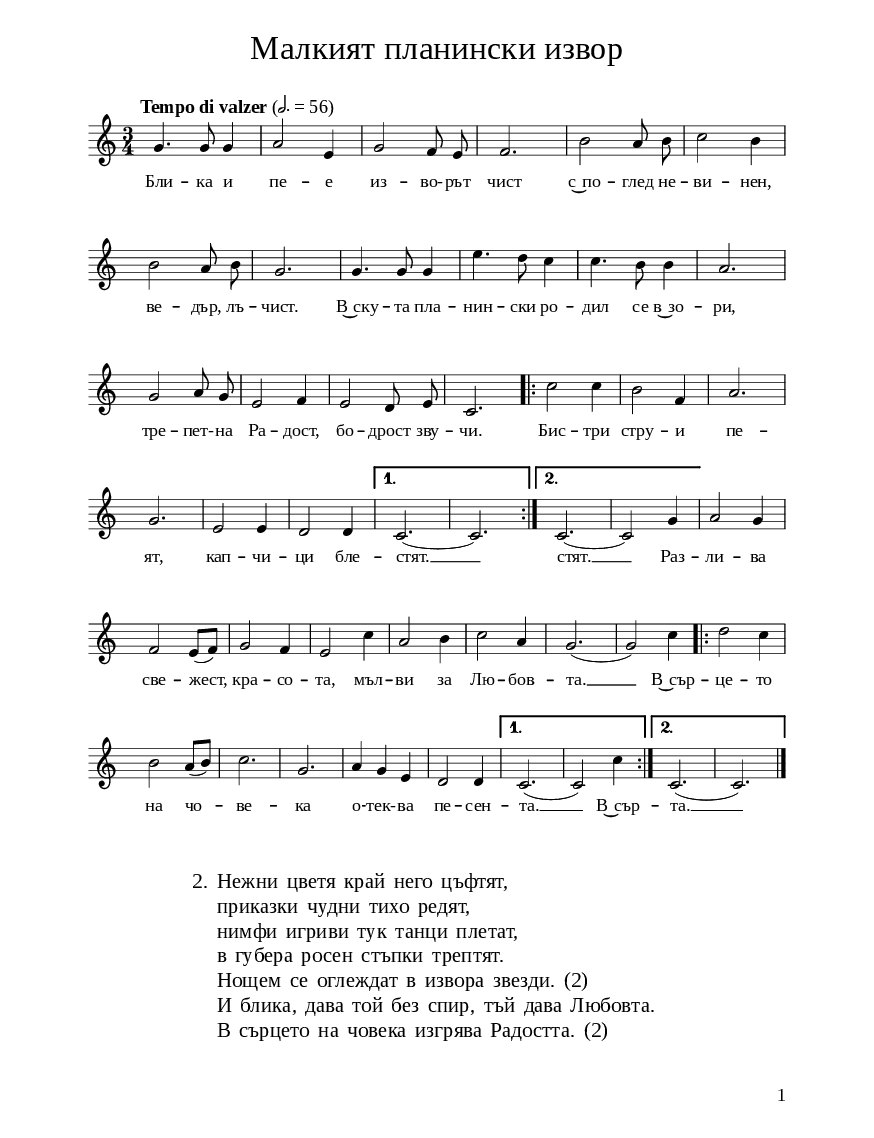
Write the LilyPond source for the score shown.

\version "2.24.2"

% include paper part and global functions
\include "include/globals.ily"

\bookpart {
  \label #'ref165
  \tocItem \markup "Малкият планински извор"
  \include "include/bookpart-paper.ily"
  \score {
    \include "include/score-layout.ily"

    \new Voice \relative  c'{
      \clef treble
      \key c \major
      \time 3/4
      \tempoFunc "Tempo di valzer" 2. "56"
      \autoBeamOff
      g'4. g8 g4 | % 2
      a2 e4 | % 3
      g2 f8 e8 | % 4
      f2. | % 5
      b2 a8  b8 | % 6
      c2  b4 \break | % 7
      b2 a8  b8 | % 8
      g2. | % 9
      g4. g8 g4 |
      e'4.  d8  c4 | % 11
      c4.  b8  b4 | % 12
      a2. \break | % 13
      g2 a8 g8 | % 14
      e2 f4 | % 15
      e2 d8 e8 | % 16
      c2. \repeat volta 2 {
        | % 17
        c'2  c4 | % 18
        b2 f4  | % 19
        a2. \break |
        g2. | % 21
        e2 e4 | % 22
        d2 d4
      }
      \alternative {
        {
          | % 23
          c2. ~ | % 24
          c2.
        }
        {
          | % 25
          c2. ~ | % 26
          c2 g'4
        }
      }
      a2 g4 \break | % 28
      f2 e8 ([ f8] ) | % 29
      g2 f4 |
      e2  c'4 | % 31
      a2  b4 | % 32
      c2 a4 | % 33
      g2. ( | % 34
      g2 )  c4
      \repeat volta 2 {
        | % 35
        d2  c4 \break | % 36
        b2 a8 [(  b8 )] | % 37
        c2. | % 38
        g2. | % 39
        a4 g4 e4 |
        d2 d4
      }

      \alternative {
        {
          | % 41
          c2. ( | % 42
          c2 )  c'4
        }
        {
          | % 43
          c,2. ( | % 44
          c2. )
        }
      }
      \bar "|."
    }

    \addlyrics {
      Бли -- ка и пе -- е из -- "во-" --
      рът чист с~по -- глед не -- ви --
      нен, ве -- дър, лъ -- чист. В~ску --
      та пла -- нин -- ски ро -- дил се
      в~зо -- ри, тре -- "пет-" -- на Ра --
      дост, бо -- дрост зву -- чи. Бис --
      три стру -- и пе -- ят, кап -- чи --
      ци бле -- стят. __   стят. __   Раз --
      ли -- ва све -- жест,  кра -- со
      -- та, мъл -- ви за Лю -- бов -- та. __
      В~сър -- це -- то на чо -- ве
      -- ка о -- "тек-" -- ва пе -- сен -- та. __
      В~сър -- та. __

    }

    \header {
      title = \titleFunc "Малкият планински извор" "Malkijat planinski izvor"
    }

    \midi{}

  } % score
  %\markup \dc-two "D.C." "con repitione"


  \markup \fontsize #bgCoupletFontSize {
    \hspace #10
    \override #`(baseline-skip . ,bgCoupletBaselineSkip) % affects space between column lines
    \column {
      \line {   2. Нежни цветя край него цъфтят, }
      \line {   "   "  приказки чудни тихо редят,  }
      \line {   "   " нимфи игриви тук танци плетат, }
      \line {   "   "  в губера росен стъпки трептят. }
      \line {   "   "  Нощем се оглеждат в извора  звезди. (2)}
      \line {   "   "  И блика, дава  той без спир, тъй дава Любовта. }
      \line {   "   "   В сърцето на човека изгрява Радостта. (2)}
    }

  } % markup



} % bookpart

% Più mosso
%
